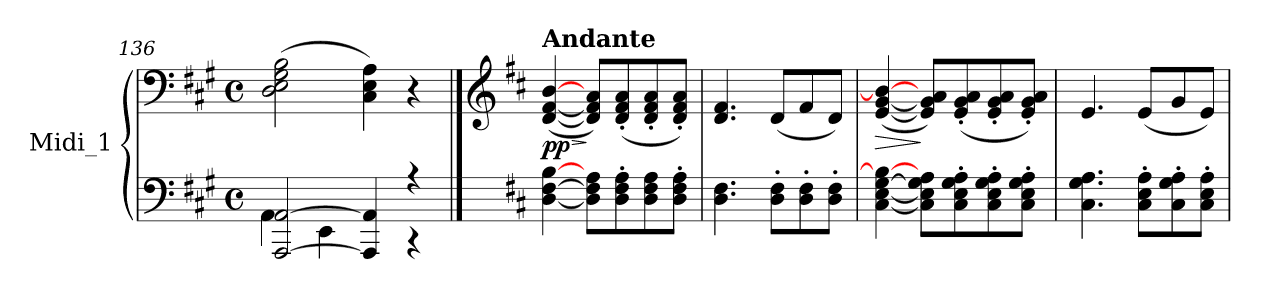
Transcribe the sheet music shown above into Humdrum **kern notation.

**kern	**kern	**dynam
*part1	*part1	*part1
*staff2	*staff1	*staff1/2
*I"Midi_1	*	*
!!LO:LB:g=z
*clefF4	*clefF4	*
*k[f#c#g#]	*k[f#c#g#]	*
*A:	*A:	*
*M4/4	*M4/4	*
*met(c)	*met(c)	*
=136	=136	=136
*^	*^	*
[2AAA/ [2AA/	4AA\	(>2D\ 2E\ 2G#\ 2B\	2ryy	.
.	4EE\	.	.	.
4AAA/] 4AA/]	4ryy	4C#\ 4E\ 4A\)	2ryy	.
4r	4r	4r	.	.
*v	*v	*	*	*
*	*v	*v	*
!!LO:LB:g=z
==137	==137	==137
*	*clefG2	*
*k[f#c#]	*k[f#c#]	*
*D:	*D:	*
*	*MM85	*
*^	*	*
!	!	!LO:TX:a:B:t=Andante	!
!	!	!	!LO:HP:b
!	!	!	!LO:DY:n=1:b
*v	*v	*	*
[4D\ [4F#\ [4B\	(>[4d/ [4f#/ [4b/	> pp
8D\] 8F#\] 8A\L	8d/] 8f#/] 8a/L)	]
8D\' 8F#\' 8A\'	(8d/' 8f#/' 8a/'	.
8D\ 8F#\ 8A\	8d/' 8f#/' 8a/'	.
8D\' 8F#\' 8A\'J	8d/' 8f#/' 8a/'J)	.
=138	=138	=138
4.D\ 4.F#\	4.d/ 4.f#/	.
8D\' 8F#\'L	(8d/L	.
8D\' 8F#\'	8f#/	.
8D\' 8F#\'J	8d/J)	.
=139	=139	=139
!	!	!LO:HP:b
[4C#\ [4E\ [4G\ 4B\_	(>[4e/ [4g/ 4b/_	>
8C#\] 8E\] 8G\] 8A\L	8e/] 8g/] 8a/L)	]
8C#\' 8E\' 8G\' 8A\'	(8e/' 8g/' 8a/'	.
8C#\' 8E\' 8G\' 8A\'	8e/' 8g/' 8a/'	.
8C#\' 8E\' 8G\' 8A\'J	8e/' 8g/' 8a/'J)	.
=140	=140	=140
4.C#\ 4.G\ 4.A\	4.e/	.
8C#\' 8E\' 8A\'L	(8e/L	.
8C#\' 8G\' 8A\'	8g/	.
8C#\' 8E\' 8A\'J	8e/J)	.
=	=	=
*-	*-	*-
